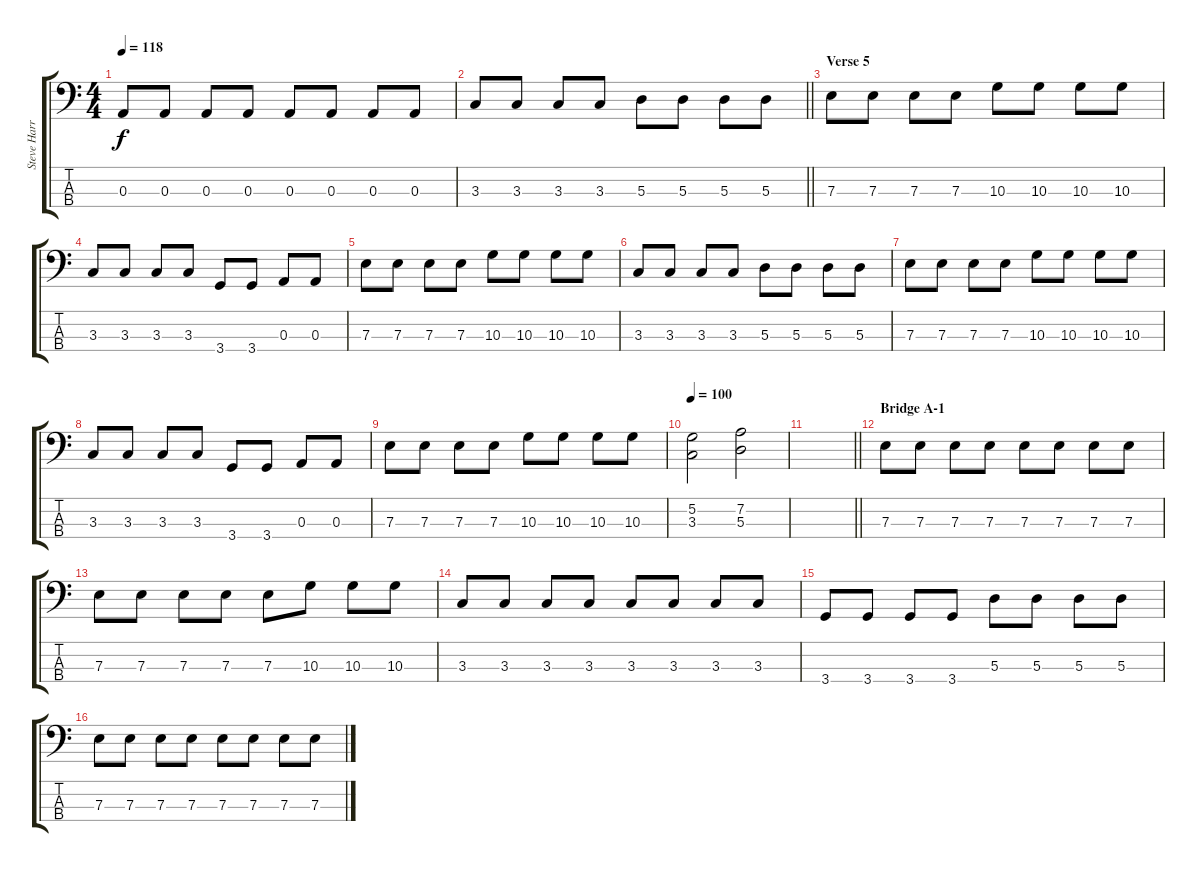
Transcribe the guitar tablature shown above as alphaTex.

\track ("Steve Harris" "Steve Harr") {instrument electricbassfinger}
\staff {score tabs}
\tuning (G2 D2 A1 E1) {hide}
\ts (4 4)
\tempo 118
\clef f4
\ks c
0.3.8{dy f} 0.3.8 0.3.8 0.3.8 0.3.8 0.3.8 0.3.8 0.3.8 |
\barLineRight lightlight
3.3.8 3.3.8 3.3.8 3.3.8 5.3.8 5.3.8 5.3.8 5.3.8 |
\section ("" "Verse 5")
7.3.8 7.3.8 7.3.8 7.3.8 10.3.8 10.3.8 10.3.8 10.3.8 |
3.3.8 3.3.8 3.3.8 3.3.8 3.4.8 3.4.8 0.3.8 0.3.8 |
7.3.8 7.3.8 7.3.8 7.3.8 10.3.8 10.3.8 10.3.8 10.3.8 |
3.3.8 3.3.8 3.3.8 3.3.8 5.3.8 5.3.8 5.3.8 5.3.8 |
7.3.8 7.3.8 7.3.8 7.3.8 10.3.8 10.3.8 10.3.8 10.3.8 |
3.3.8 3.3.8 3.3.8 3.3.8 3.4.8 3.4.8 0.3.8 0.3.8 |
7.3.8 7.3.8 7.3.8 7.3.8 10.3.8 10.3.8 10.3.8 10.3.8 |
\tempo 100
(5.2 3.3).2 (7.2 5.3).2 |
\barLineRight lightlight
|
\section ("" "Bridge A-1")
7.3.8 7.3.8 7.3.8 7.3.8 7.3.8 7.3.8 7.3.8 7.3.8 |
7.3.8 7.3.8 7.3.8 7.3.8 7.3.8 10.3.8 10.3.8 10.3.8 |
3.3.8 3.3.8 3.3.8 3.3.8 3.3.8 3.3.8 3.3.8 3.3.8 |
3.4.8 3.4.8 3.4.8 3.4.8 5.3.8 5.3.8 5.3.8 5.3.8 |
7.3.8 7.3.8 7.3.8 7.3.8 7.3.8 7.3.8 7.3.8 7.3.8
